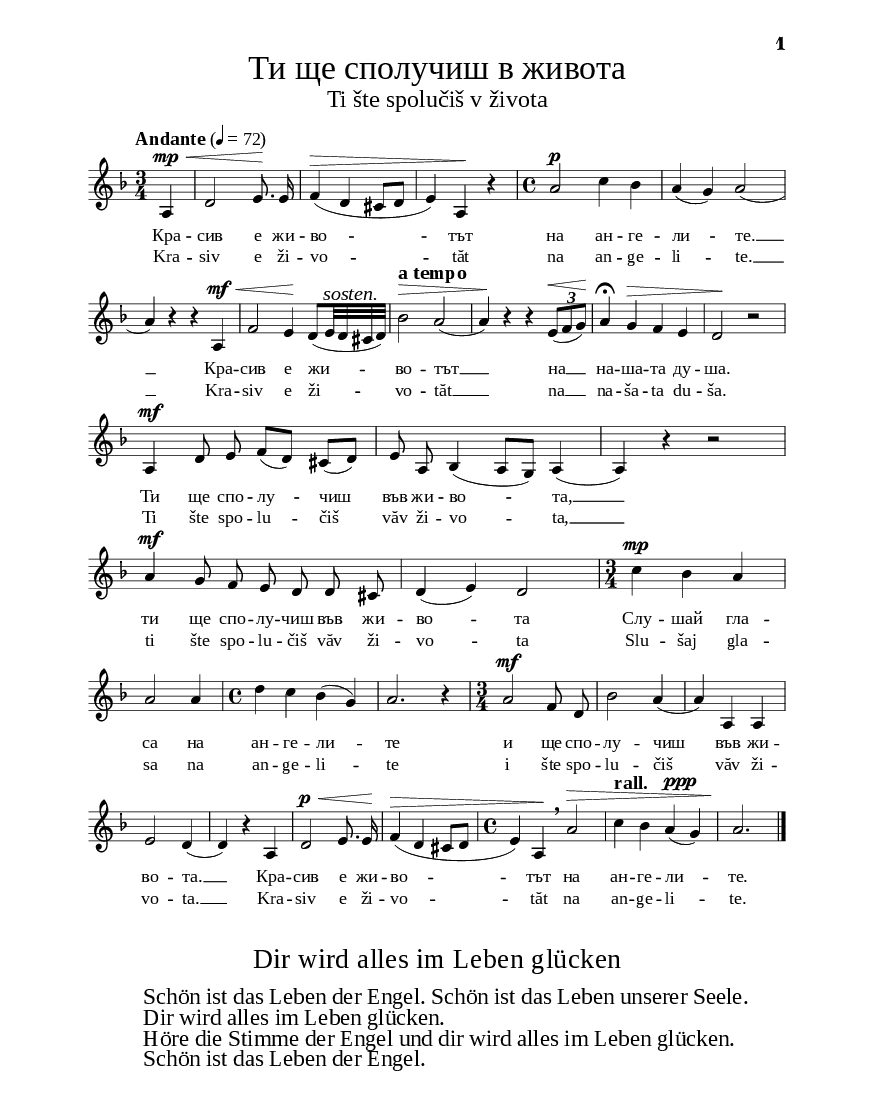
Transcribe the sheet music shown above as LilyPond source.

\version "2.24.4"

% include paper part and global functions
\include "include/globals.ily"

\bookpart {
  \label #'ref214
  \tocItem \markup "Ти ще сполучиш в живота – Ti šte spolučiš v života"
  \include "include/bookpart-paper.ily"
  \score {
    \include "include/score-layout.ily"

    \new Voice \absolute {
      \clef treble
      \key d \minor
      \time 3/4
      \tempoFunc "Andante" 4 "72"
      \autoBeamOff
      \partial 4

      a4^\mp^\< | d'2 e'8. \! e'16 | f'4^\> ( d'4 cis'8[d'8] |  e'4 ) a4 \! r4 |

      \time 4/4  a'2^ \p c''4 bes'4 | a'4 ( g'4 ) a'2 ( | \break a'4 ) r4 r4 a4^\mf ^\< | f'2 e'4 \! d'8 ^\markup { \huge \italic "   sosten."} [( e'32 d'32 cis'32 d'32 )] |

      \once \override Hairpin.shorten-pair = #'(0 . -3) bes'2^\> ^\markup { \huge \bold "a tempo" } a'2 ( | a'4 ) \! r4 r4 \override TupletNumber.text = \markup { \bold "3"} \times 2/3  { e'8^\< [( f'8 g'8 )] } | a'4 \! \fermata
      \once \override Hairpin.to-barline = ##f
      g'4^\> f'4 e'4 |   d'2 \! r2 | \break

      a4^\mf d'8 e'8 f'8 [( d'8 )]  cis'8 [( d'8 )] | e'8 a8 bes4 ( a8 [g8] ) a4 ( | a4 ) r4 r2 |  \break

      a'4^\mf g'8 f'8 e'8 d'8 d'8 cis'8 |d'4 ( e'4 ) d'2 | \time 3/4  | c''4^\mp bes'4 a'4 | \break

      a'2 a'4 | \time 4/4  d''4 c''4 bes'4 ( g'4 ) | a'2. r4 | \time 3/4 | a'2^\mf f'8 d'8 |

      bes'2 a'4 ( | a'4 ) a4 a4 |   \break e'2 d'4 ( | d'4 ) r4 a4 |

      d'2^\p^\< e'8. e'16 \! |


      f'4^\> ( d'4 cis'8 [d'8] | \time 4/4  e'4 ) a4 \! \breathe

      a'2  ^\> | \tempo"rall." c''4 bes'4 a'4^\markup { \dynamic "ppp"} ( g'4 ) | a'2. \! \bar "|."

    }
    \addlyrics {

      Кра -- сив е жи -- во -- тът на ан -- ге -- ли -- те. __
      Кра -- сив е жи -- во -- тът __ на __ на -- ша -- та ду -- ша.
      Ти ще спо -- лу -- чиш във жи -- во -- та, __
      ти ще спо -- лу -- чиш във жи -- во -- та
      Слу -- шай гла -- са на ан -- ге -- ли -- те
      и ще спо -- лу -- чиш във жи -- во -- та. __
      Кра -- сив е жи -- во -- тът на ан -- ге -- ли -- те.

    }

    \addlyrics {

      Kra -- siv e ži -- vo -- tăt na an -- ge -- li -- te. __
      Kra -- siv e ži -- vo -- tăt __ na __ na -- ša -- ta du -- ša.
      Ti šte spo -- lu -- čiš văv ži -- vo -- ta, __
      ti šte spo -- lu -- čiš văv ži -- vo -- ta
      Slu -- šaj gla -- sa na an -- ge -- li -- te
      i šte spo -- lu -- čiš văv ži -- vo -- ta. __
      Kra -- siv e ži -- vo -- tăt na an -- ge -- li -- te.

    }

    \header {
      title = \titleFunc "Ти ще сполучиш в живота" "Ti šte spolučiš v života"
    }

    \midi{}

  } % score

  \markup \vspace #1.5
  % include foreign translation(s) of the song
  \version "2.24.4"

\markup \fill-line { \fontsize #deTitleFontSize "Dir wird alles im Leben glücken" }
\markup \null
\markup \null
\markup \abs-fontsize #11 \override #`(baseline-skip . ,deCoupletBaselineSkip) {
  \fill-line {
    \hspace #0.1
    \column {
      \line {
        \bold "  "
        \column {
         "Schön ist das Leben der Engel. Schön ist das Leben unserer Seele."
         "Dir wird alles im Leben glücken."
         "Höre die Stimme der Engel und dir wird alles im Leben glücken."
         "Schön ist das Leben der Engel."
        }
      }
      
    }\hspace #0.1
  }
}



} % bookpart

% Più mosso
%
